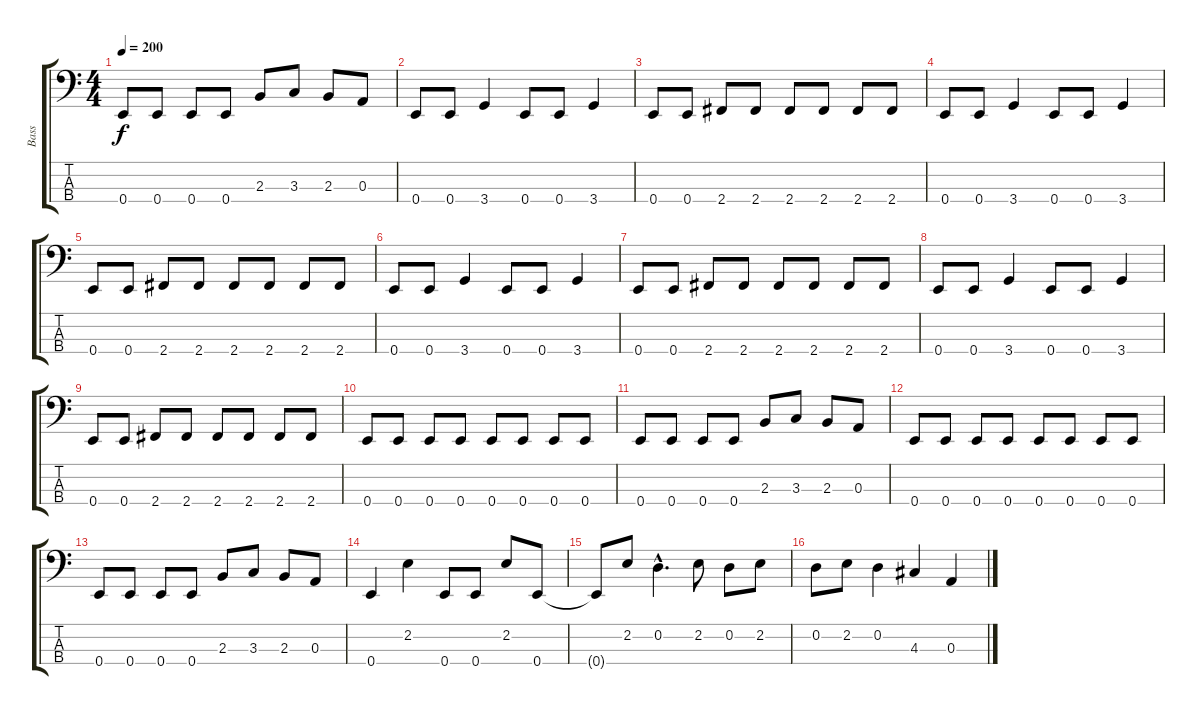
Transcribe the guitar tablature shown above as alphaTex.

\track ("Bass" "Bass") {instrument electricbasspick}
\staff {score tabs}
\tuning (G2 D2 A1 E1) {hide}
\ts (4 4)
\tempo 200
\clef f4
\ks c
0.4.8{dy f} 0.4.8 0.4.8 0.4.8 2.3.8 3.3.8 2.3.8 0.3.8 |
0.4.8 0.4.8 3.4.4 0.4.8 0.4.8 3.4.4 |
0.4.8 0.4.8 2.4.8 2.4.8 2.4.8 2.4.8 2.4.8 2.4.8 |
0.4.8 0.4.8 3.4.4 0.4.8 0.4.8 3.4.4 |
0.4.8 0.4.8 2.4.8 2.4.8 2.4.8 2.4.8 2.4.8 2.4.8 |
0.4.8 0.4.8 3.4.4 0.4.8 0.4.8 3.4.4 |
0.4.8 0.4.8 2.4.8 2.4.8 2.4.8 2.4.8 2.4.8 2.4.8 |
0.4.8 0.4.8 3.4.4 0.4.8 0.4.8 3.4.4 |
0.4.8 0.4.8 2.4.8 2.4.8 2.4.8 2.4.8 2.4.8 2.4.8 |
0.4.8 0.4.8 0.4.8 0.4.8 0.4.8 0.4.8 0.4.8 0.4.8 |
0.4.8 0.4.8 0.4.8 0.4.8 2.3.8 3.3.8 2.3.8 0.3.8 |
0.4.8 0.4.8 0.4.8 0.4.8 0.4.8 0.4.8 0.4.8 0.4.8 |
0.4.8 0.4.8 0.4.8 0.4.8 2.3.8 3.3.8 2.3.8 0.3.8 |
0.4.4 2.2.4 0.4.8 0.4.8 2.2.8 0.4.8 |
0.4{t}.8 2.2.8 0.2{hac}.4{d} 2.2.8 0.2.8 2.2.8 |
0.2.8 2.2.8 0.2.4 4.3.4 0.3.4
